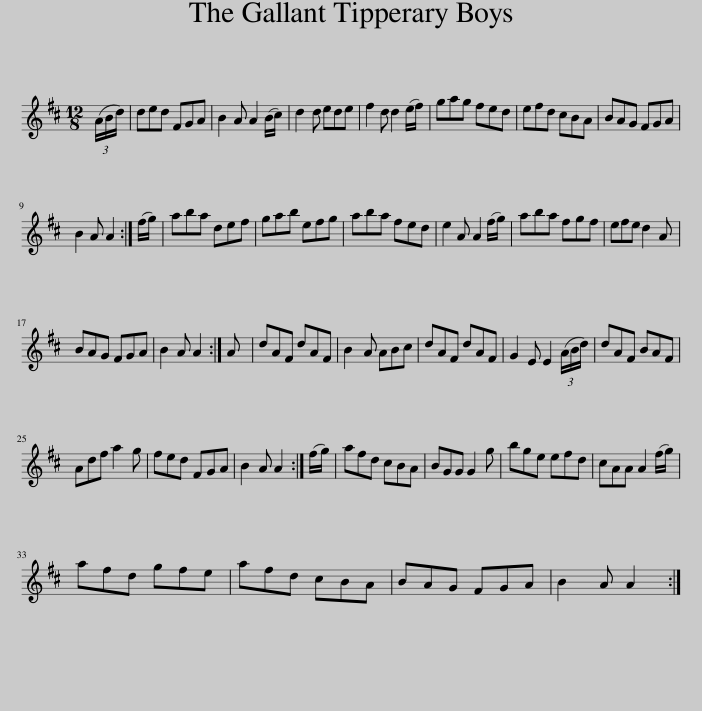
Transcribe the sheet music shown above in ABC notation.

X:1
L:1/8
M:12/8
I:linebreak $
K:D
V:1 treble
V:1
 (3(A/B/d/) | ded FGA | B2 A A2 (B/c/) | d2 d ede | f2 d d2 (e/f/) | %5
 gag fed | efd cBA | BAG FGA |$ B2 A A2 :| (f/g/) | %10
 aba def | gab efg | aba fed | e2 A A2 (f/g/) | aba fgf | %15
 efe d2 A |$ BAG FGA | B2 A A2 :| A | dAF dAF | %20
 B2 A ABc | dAF dAF | G2 E E2 (3(A/B/d/) | dAF BAF |$ Adf a2 g | %25
 fed FGA | B2 A A2 :| (f/g/) | afd cBA | BGG G2 g | %30
 bge efd | cAA A2 (f/g/) |$ afd gfe | afd cBA | BAG FGA | %35
 B2 A A2 :| %36
